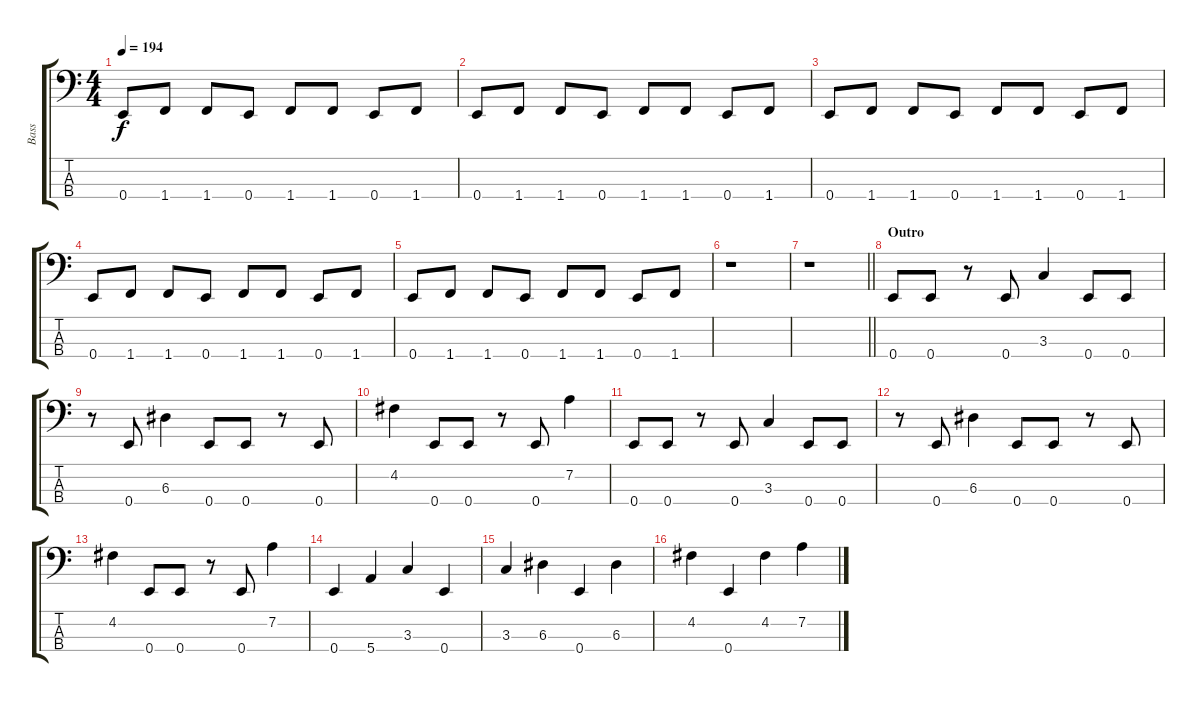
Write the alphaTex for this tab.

\track ("Bass" "Bass") {instrument electricbassfinger}
\staff {score tabs}
\tuning (G2 D2 A1 E1) {hide}
\ts (4 4)
\tempo 194
\clef f4
\ks c
0.4.8{dy f} 1.4.8 1.4.8 0.4.8 1.4.8 1.4.8 0.4.8 1.4.8 |
0.4.8 1.4.8 1.4.8 0.4.8 1.4.8 1.4.8 0.4.8 1.4.8 |
0.4.8 1.4.8 1.4.8 0.4.8 1.4.8 1.4.8 0.4.8 1.4.8 |
0.4.8 1.4.8 1.4.8 0.4.8 1.4.8 1.4.8 0.4.8 1.4.8 |
0.4.8 1.4.8 1.4.8 0.4.8 1.4.8 1.4.8 0.4.8 1.4.8 |
r.1 |
\barLineRight lightlight
r.1 |
\section ("" "Outro")
0.4.8 0.4.8 r.8 0.4.8 3.3.4 0.4.8 0.4.8 |
r.8 0.4.8 6.3.4 0.4.8 0.4.8 r.8 0.4.8 |
4.2.4 0.4.8 0.4.8 r.8 0.4.8 7.2.4 |
0.4.8 0.4.8 r.8 0.4.8 3.3.4 0.4.8 0.4.8 |
r.8 0.4.8 6.3.4 0.4.8 0.4.8 r.8 0.4.8 |
4.2.4 0.4.8 0.4.8 r.8 0.4.8 7.2.4 |
0.4.4 5.4.4 3.3.4 0.4.4 |
3.3.4 6.3.4 0.4.4 6.3.4 |
4.2.4 0.4.4 4.2.4 7.2.4
